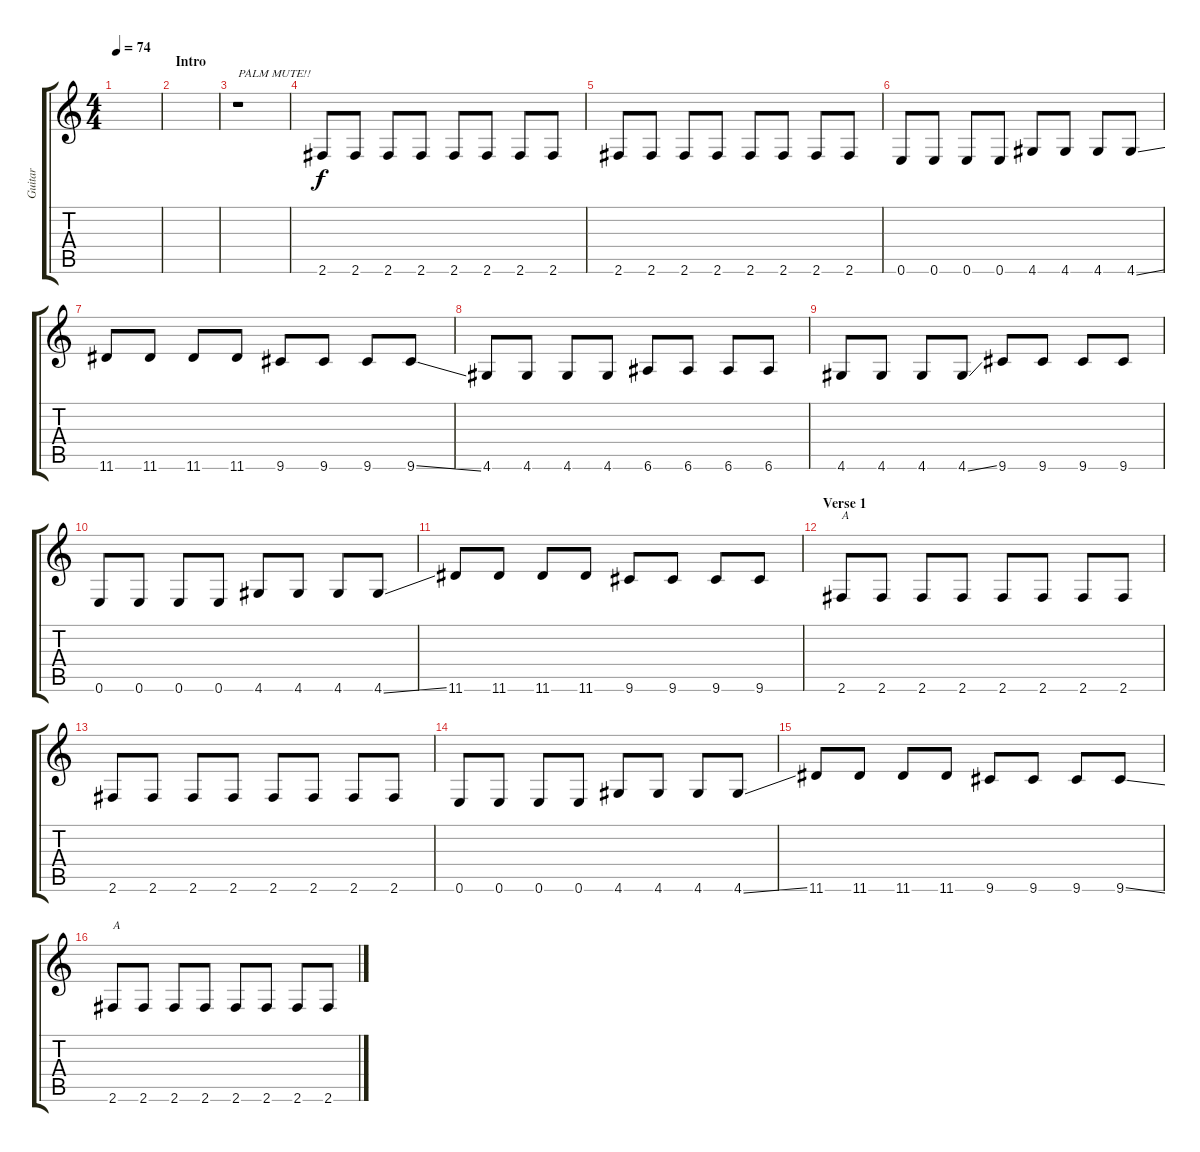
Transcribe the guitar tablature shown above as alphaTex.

\track ("Guitar" "Guitar") {instrument electricguitarmuted}
\staff {score tabs}
\tuning (E4 B3 G3 D3 A2 E2) {hide}
\ts (4 4)
\tempo 74
\clef g2
\ks c
|
\section ("" "Intro")
|
r.1{txt "PALM MUTE!!"} |
2.6.8 2.6.8 2.6.8 2.6.8 2.6.8 2.6.8 2.6.8 2.6.8 |
2.6.8 2.6.8 2.6.8 2.6.8 2.6.8 2.6.8 2.6.8 2.6.8 |
0.6.8 0.6.8 0.6.8 0.6.8 4.6.8 4.6.8 4.6.8 4.6{ss}.8 |
11.6.8 11.6.8 11.6.8 11.6.8 9.6.8 9.6.8 9.6.8 9.6{ss}.8 |
4.6.8 4.6.8 4.6.8 4.6.8 6.6.8 6.6.8 6.6.8 6.6.8 |
4.6.8 4.6.8 4.6.8 4.6{ss}.8 9.6.8 9.6.8 9.6.8 9.6.8 |
0.6.8 0.6.8 0.6.8 0.6.8 4.6.8 4.6.8 4.6.8 4.6{ss}.8 |
11.6.8 11.6.8 11.6.8 11.6.8 9.6.8 9.6.8 9.6.8 9.6.8 |
\section ("" "Verse 1")
2.6.8{txt "A"} 2.6.8 2.6.8 2.6.8 2.6.8 2.6.8 2.6.8 2.6.8 |
2.6.8 2.6.8 2.6.8 2.6.8 2.6.8 2.6.8 2.6.8 2.6.8 |
0.6.8 0.6.8 0.6.8 0.6.8 4.6.8 4.6.8 4.6.8 4.6{ss}.8 |
11.6.8 11.6.8 11.6.8 11.6.8 9.6.8 9.6.8 9.6.8 9.6{ss}.8 |
2.6.8{txt "A"} 2.6.8 2.6.8 2.6.8 2.6.8 2.6.8 2.6.8 2.6.8
